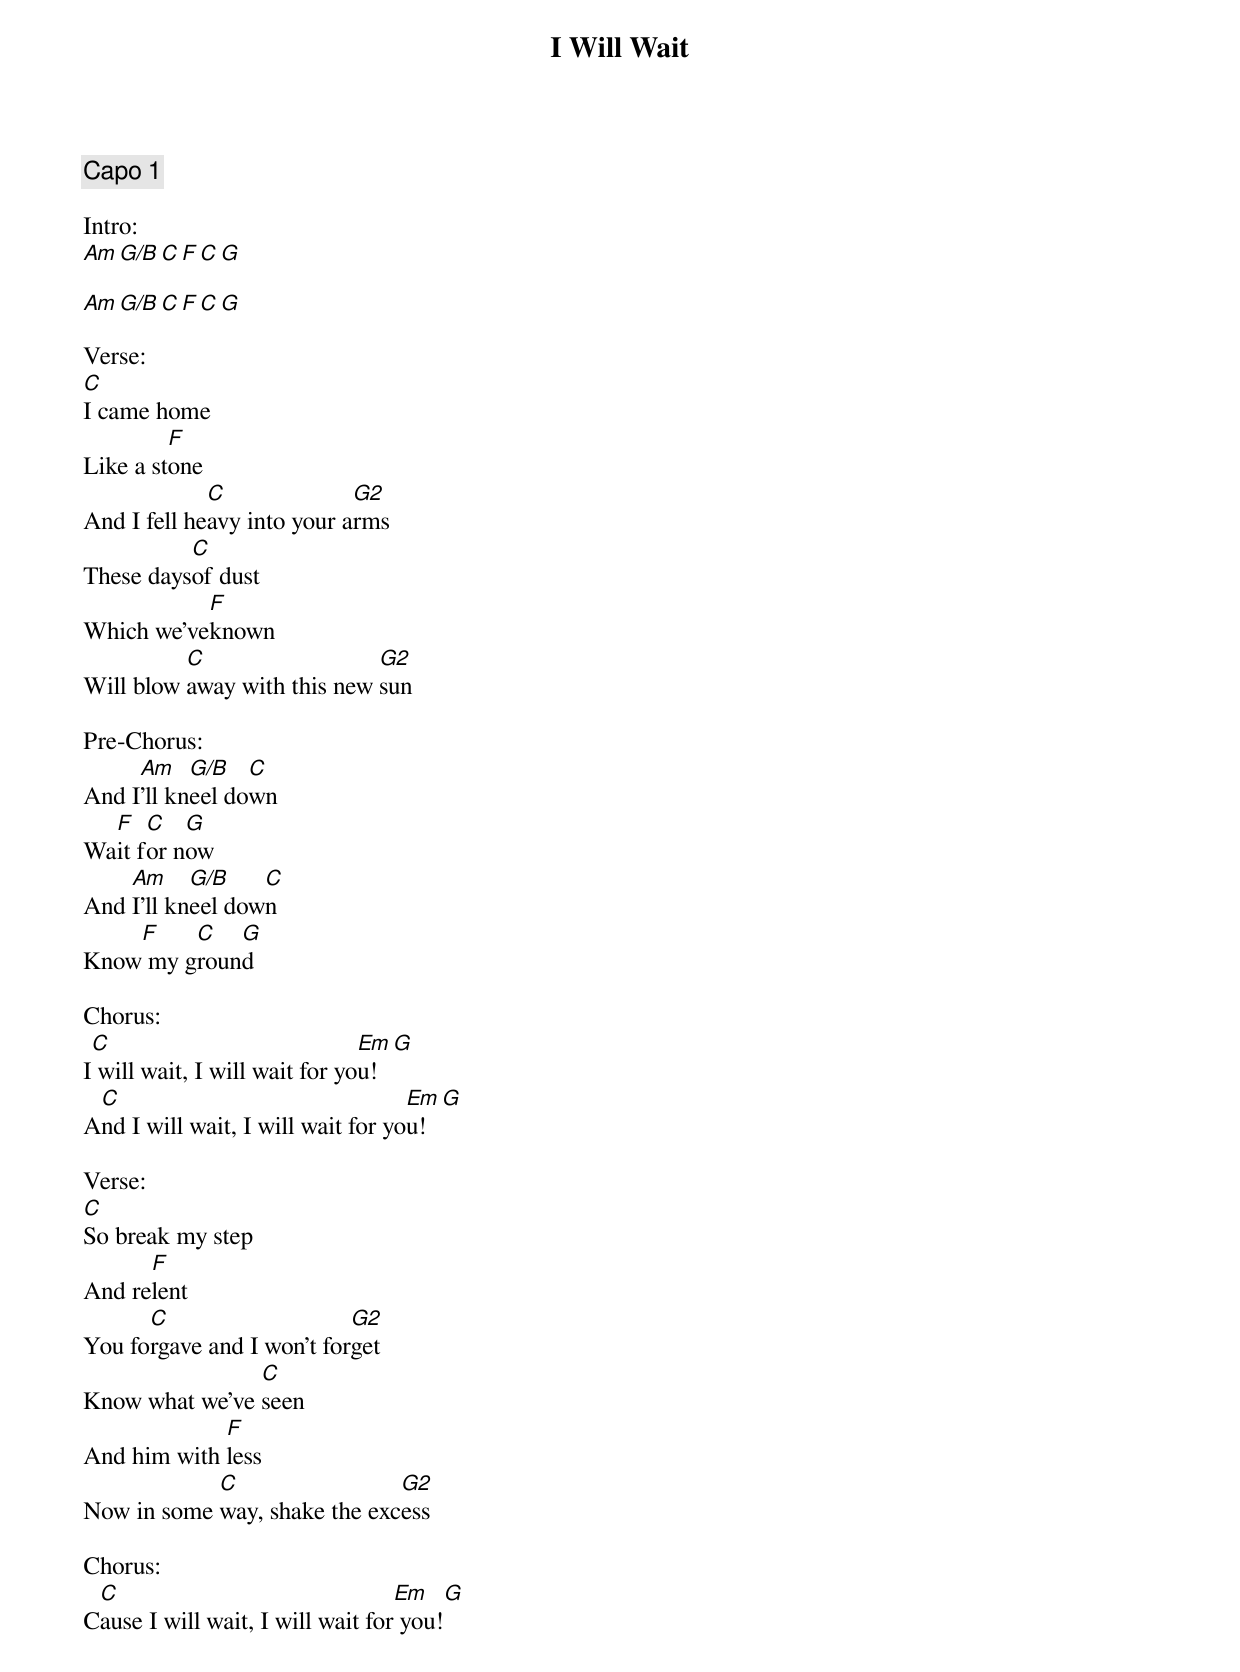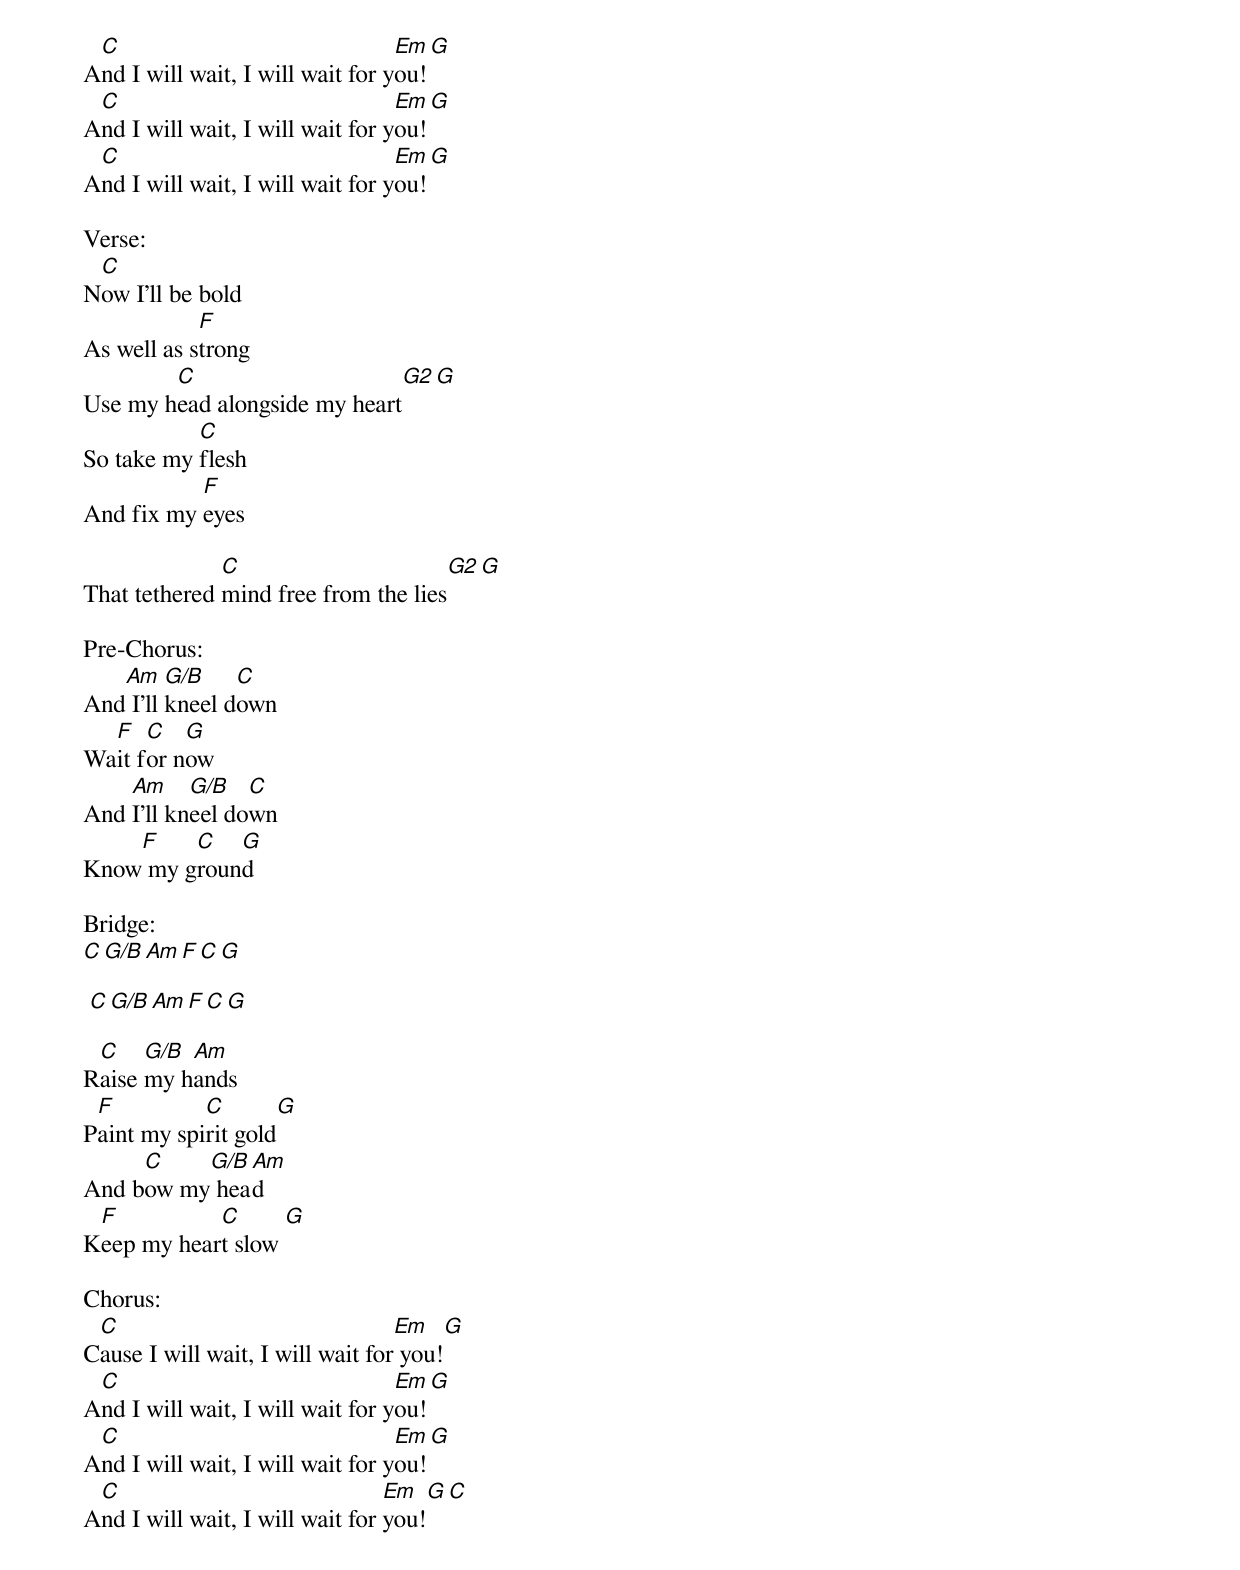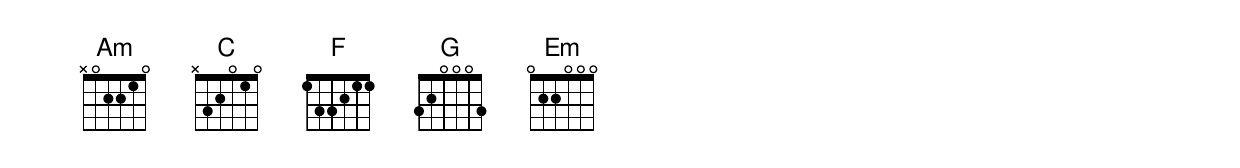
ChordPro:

{title:I Will Wait}
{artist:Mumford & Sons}
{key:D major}
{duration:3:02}
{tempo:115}
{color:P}

{comment: Capo 1}

Intro:
[Am][G/B][C][F][C][G]

[Am][G/B][C][F][C][G]

Verse:
[C]I came home
Like a st[F]one
And I fell he[C]avy into your a[G2]rms
These days[C]of dust
Which we've[F]known
Will blow [C]away with this new [G2]sun

Pre-Chorus:
And I[Am]'ll kn[G/B]eel do[C]wn
Wa[F]it f[C]or n[G]ow
And [Am]I'll kn[G/B]eel dow[C]n
Know[F] my g[C]roun[G]d

Chorus:
I[C] will wait, I will wait for yo[Em]u![G]
A[C]nd I will wait, I will wait for yo[Em]u![G]

Verse:
[C]So break my step
And re[F]lent
You fo[C]rgave and I won't for[G2]get
Know what we've [C]seen
And him with [F]less
Now in some [C]way, shake the exc[G2]ess

Chorus:
C[C]ause I will wait, I will wait for[Em] you![G]
A[C]nd I will wait, I will wait for y[Em]ou![G]
A[C]nd I will wait, I will wait for y[Em]ou![G]
A[C]nd I will wait, I will wait for y[Em]ou![G]

Verse:
N[C]ow I'll be bold
As well as s[F]trong
Use my h[C]ead alongside my heart[G2][G]
So take my [C]flesh
And fix my [F]eyes

That tethered [C]mind free from the lies[G2][G]

Pre-Chorus:
And[Am] I'll [G/B]kneel d[C]own
Wa[F]it f[C]or n[G]ow
And [Am]I'll kn[G/B]eel do[C]wn
Know[F] my g[C]roun[G]d

Bridge:
[C][G/B][Am][F][C][G]

 [C][G/B][Am][F][C][G]

R[C]aise [G/B]my h[Am]ands
P[F]aint my spi[C]rit gold[G]
And b[C]ow my[G/B] hea[Am]d
K[F]eep my hear[C]t slow [G]

Chorus:
C[C]ause I will wait, I will wait for[Em] you![G]
A[C]nd I will wait, I will wait for y[Em]ou![G]
A[C]nd I will wait, I will wait for y[Em]ou![G]
A[C]nd I will wait, I will wait for [Em]you![G][C]
